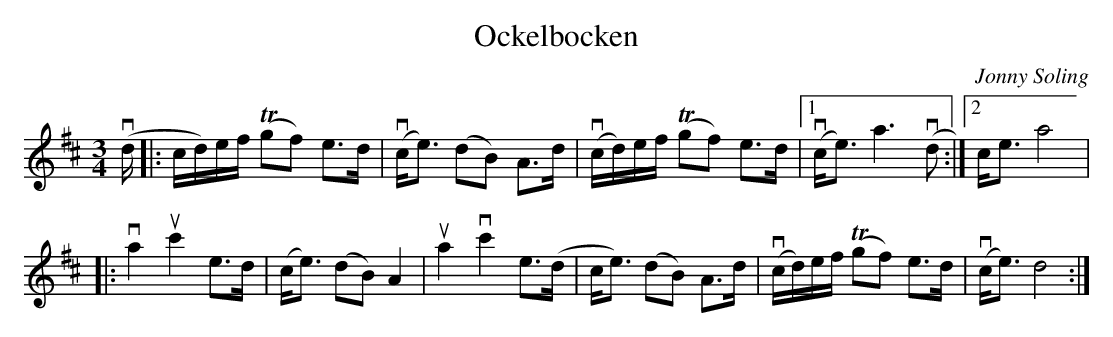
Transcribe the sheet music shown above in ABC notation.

X:1
T:Ockelbocken
C:Jonny Soling
M:3/4
L:1/8
K:D
(vd/ |: c/d/)e/f/ (Tgf) e>d | (vc<e) (dB) A>d |(vc/d/)e/f/ (Tgf) e>d |1 (vc<e) a3 (vd :|2 c<e a4  |
|: va2 uc'2 e>d | (c<e) (dB) A2 | ua2 vc'2 e>(d | c<e) (dB) A>d | (vc/d/)e/f/ (Tgf) e>d | (vc<e) d4 :|
